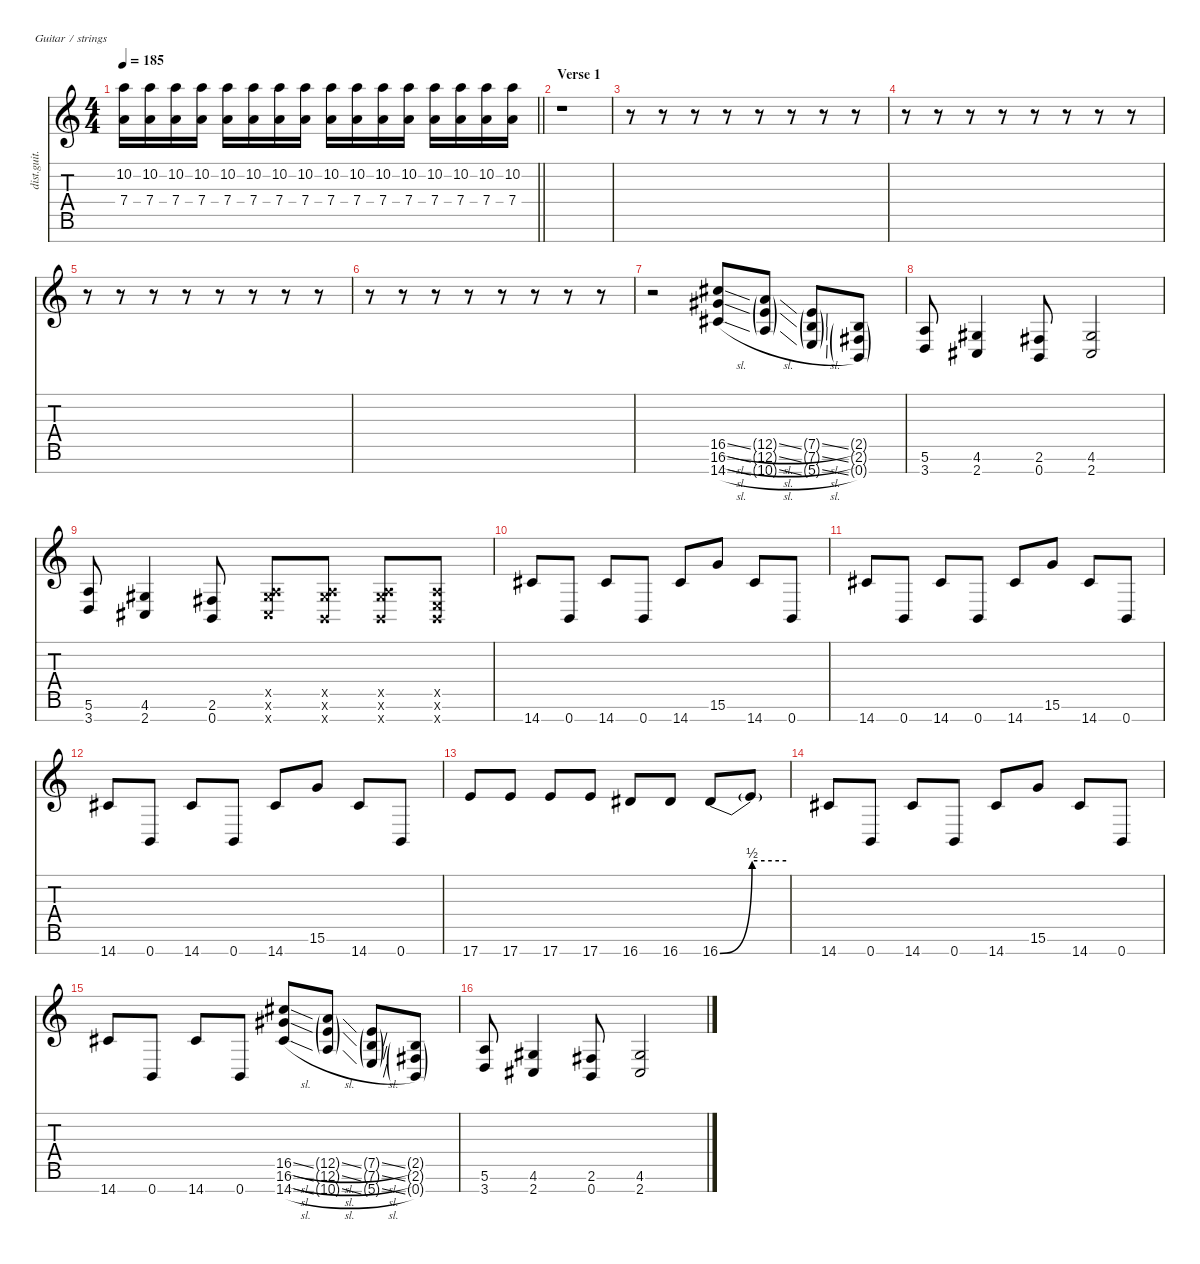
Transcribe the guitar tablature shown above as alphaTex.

\defaultSystemsLayout 4
\hideDynamics
\bracketExtendMode nobrackets
\track ("Distortion Guitar - Zoli" "dist.guit.") {instrument distortionguitar}
\staff {score tabs}
\tuning (E4 B3 G3 D3 A2 E2 B1)
\ts (4 4)
\tempo 185
\clef g2
\barLineRight lightlight
\ks c
(10.2 7.4).16{dy f beam Down} (10.2 7.4).16{beam Down} (10.2 7.4).16{beam Down} (10.2 7.4).16{beam Down} (10.2 7.4).16{beam Down} (10.2 7.4).16{beam Down} (10.2 7.4).16{beam Down} (10.2 7.4).16{beam Down} (10.2 7.4).16{beam Down} (10.2 7.4).16{beam Down} (10.2 7.4).16{beam Down} (10.2 7.4).16{beam Down} (10.2 7.4).16{beam Down} (10.2 7.4).16{beam Down} (10.2 7.4).16{beam Down} (10.2 7.4).16{beam Down} |
\section ("" "Verse 1")
r.1{beam Down} |
r.8{beam Down} r.8{beam Down} r.8{beam Down} r.8{beam Down} r.8{beam Down} r.8{beam Down} r.8{beam Down} r.8{beam Down} |
r.8{beam Down} r.8{beam Down} r.8{beam Down} r.8{beam Down} r.8{beam Down} r.8{beam Down} r.8{beam Down} r.8{beam Down} |
r.8{beam Down} r.8{beam Down} r.8{beam Down} r.8{beam Down} r.8{beam Down} r.8{beam Down} r.8{beam Down} r.8{beam Down} |
r.8{beam Down} r.8{beam Down} r.8{beam Down} r.8{beam Down} r.8{beam Down} r.8{beam Down} r.8{beam Down} r.8{beam Down} |
r.2{beam Down} (16.5{sl acc #} 16.6{sl acc #} 14.7{sl acc #}).8{beam Up} (12.5{sl g} 12.6{sl g} 10.7{sl g}).8{beam Up} (7.5{sl g} 7.6{sl g} 5.7{sl g}).8{beam Up} (2.5{g} 2.6{g acc #} 0.7{g}).8{beam Up} |
(5.6 3.7).8{beam Up} (4.6{acc #} 2.7{acc #}).4{beam Up} (2.6{acc #} 0.7).8{beam Up} (4.6{acc #} 2.7{acc #}).2{beam Up} |
(5.6 3.7).8{beam Up} (4.6{acc #} 2.7{acc #}).4{beam Up} (2.6{acc #} 0.7).8{beam Up} (0.5{x} 4.6{x acc #} 2.7{x acc #}).8{beam Up} (0.5{x} 4.6{x acc #} 0.7{x}).8{beam Up} (0.5{x} 4.6{x acc #} 0.7{x}).8{beam Up} (0.5{x} 0.6{x} 0.7{x}).8{beam Up} |
14.7{acc #}.8{beam Up} 0.7.8{beam Up} 14.7{acc #}.8{beam Up} 0.7.8{beam Up} 14.7{acc #}.8{beam Up} 15.6.8{beam Up} 14.7{acc #}.8{beam Up} 0.7.8{beam Up} |
14.7{acc #}.8{beam Up} 0.7.8{beam Up} 14.7{acc #}.8{beam Up} 0.7.8{beam Up} 14.7{acc #}.8{beam Up} 15.6.8{beam Up} 14.7{acc #}.8{beam Up} 0.7.8{beam Up} |
14.7{acc #}.8{beam Up} 0.7.8{beam Up} 14.7{acc #}.8{beam Up} 0.7.8{beam Up} 14.7{acc #}.8{beam Up} 15.6.8{beam Up} 14.7{acc #}.8{beam Up} 0.7.8{beam Up} |
17.7.8{beam Up} 17.7.8{beam Up} 17.7.8{beam Up} 17.7.8{beam Up} 16.7{acc #}.8{beam Up} 16.7{acc #}.8{beam Up} 16.7{be (bend 0 0 60 2) acc #}.8{beam Up} 16.7{be (hold 0 2 60 2) t}.8{beam Up} |
14.7{acc #}.8{beam Up} 0.7.8{beam Up} 14.7{acc #}.8{beam Up} 0.7.8{beam Up} 14.7{acc #}.8{beam Up} 15.6.8{beam Up} 14.7{acc #}.8{beam Up} 0.7.8{beam Up} |
14.7{acc #}.8{beam Up} 0.7.8{beam Up} 14.7{acc #}.8{beam Up} 0.7.8{beam Up} (16.5{sl acc #} 16.6{sl acc #} 14.7{sl acc #}).8{beam Up} (12.5{sl g} 12.6{sl g} 10.7{sl g}).8{beam Up} (7.5{sl g} 7.6{sl g} 5.7{sl g}).8{beam Up} (2.5{g} 2.6{g acc #} 0.7{g}).8{beam Up} |
(5.6 3.7).8{beam Up} (4.6{acc #} 2.7{acc #}).4{beam Up} (2.6{acc #} 0.7).8{beam Up} (4.6{acc #} 2.7{acc #}).2{beam Up}
